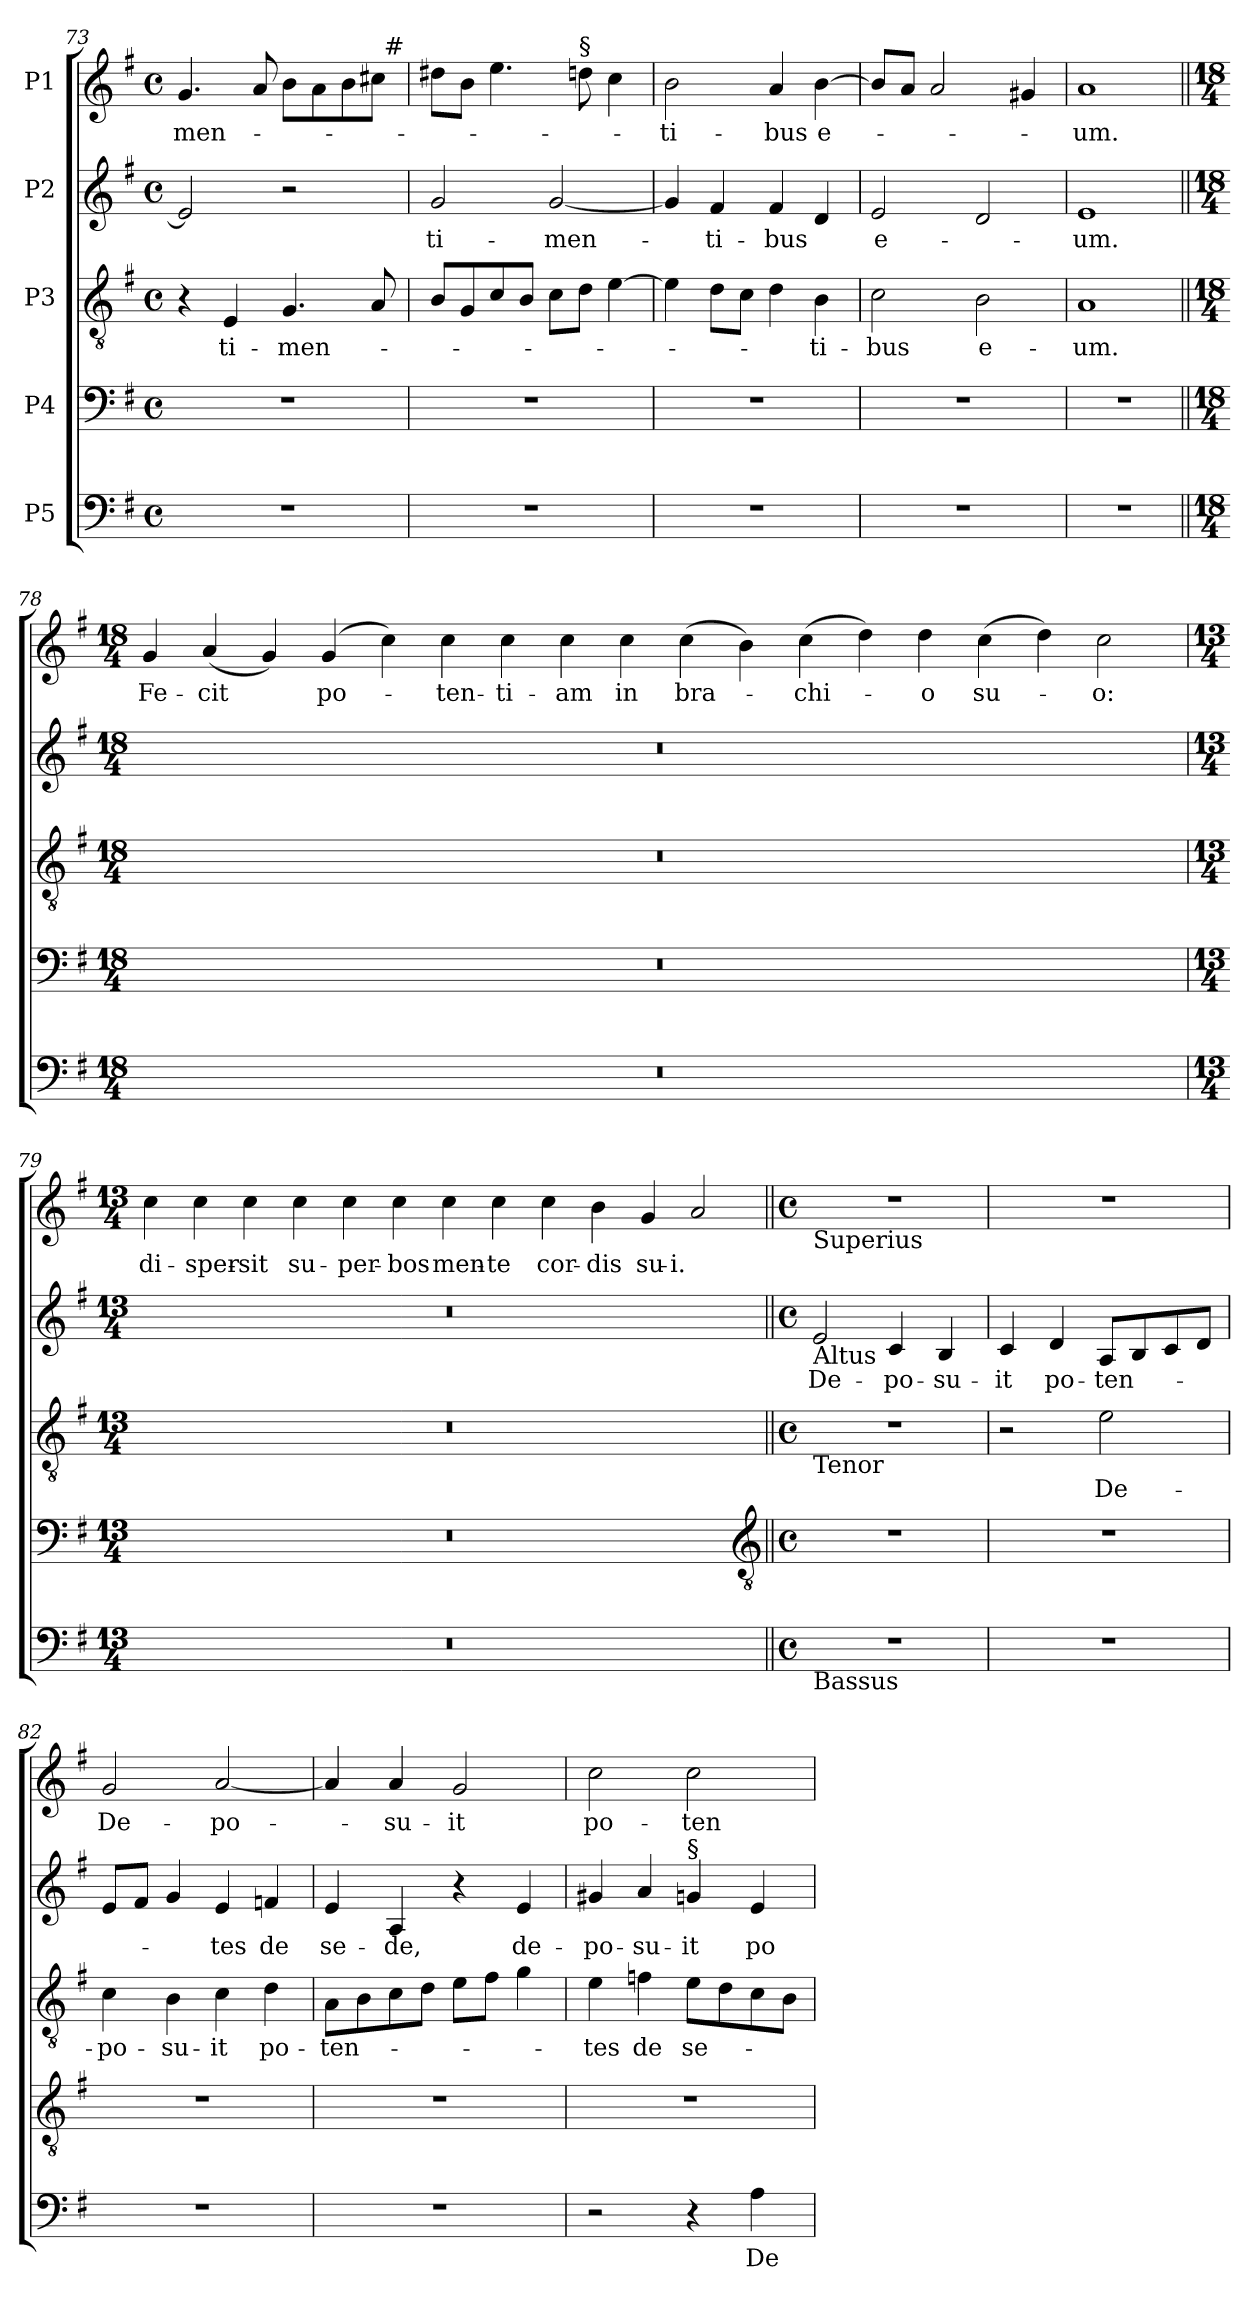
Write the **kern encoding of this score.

**kern	**text	**kern	**kern	**text	**kern	**text	**kern	**text
*part5	*part5	*part4	*part3	*part3	*part2	*part2	*part1	*part1
*staff5	*staff5	*staff4	*staff3	*staff3	*staff2	*staff2	*staff1	*staff1
*I"P5	*	*I"P4	*I"P3	*	*I"P2	*	*I"P1	*
*clefF4	*	*clefF4	*clefGv2	*	*clefG2	*	*clefG2	*
*	*	*	*ITrd7c12	*	*	*	*	*
*k[f#]	*	*k[f#]	*k[f#]	*	*k[f#]	*	*k[f#]	*
*G:	*	*G:	*G:	*	*G:	*	*G:	*
*M4/4	*	*M4/4	*M4/4	*	*M4/4	*	*M4/4	*
*met(c)	*	*met(c)	*met(c)	*	*met(c)	*	*met(c)	*
=73	=73	=73	=73	=73	=73	=73	=73	=73
!	!	!	!	!	!	!	!LO:TX:a:t=§	!
!	!	!	!	!	!	!	!	!LO:LY:b
*	*	*	*	*	*	*	*^	*
1r	.	1r	4r	.	2e/]	.	4.g/	2ryy	-men-
!	!	!	!	!LO:LY:b	!	!	!	!	!
.	.	.	4EE/	ti-	.	.	.	.	.
.	.	.	.	.	.	.	8a/	.	.
!	!	!	!	!LO:LY:b	!	!	!	!	!
.	.	.	4.GG/	-men-	2r	.	8b\L	4ryy	.
.	.	.	.	.	.	.	8a\	.	.
.	.	.	.	.	.	.	8b\	8ryy	.
.	.	.	8AA/	.	.	.	8cc#\J	32ryy	.
!	!	!	!	!	!	!	!	!LO:TX:a:t=#	!
.	.	.	.	.	.	.	.	16.ryy	.
=74	=74	=74	=74	=74	=74	=74	=74	=74	=74
!	!	!	!	!	!	!LO:LY:b	!	!	!
*	*	*	*	*	*	*	*v	*v	*
1r	.	1r	8BB/L	.	2g/	ti-	8dd#X\L	.
.	.	.	8GG/	.	.	.	8b\J	.
.	.	.	8C/	.	.	.	4.ee\	.
.	.	.	8BB/J	.	.	.	.	.
!	!	!	!	!	!	!LO:LY:b	!	!
.	.	.	8C\L	.	[<2g/	-men-	.	.
!	!	!	!	!	!	!	!LO:TX:a:t=§	!
.	.	.	8D\J	.	.	.	8dd\	.
.	.	.	[>4E\	.	.	.	4cc\	.
=75	=75	=75	=75	=75	=75	=75	=75	=75
!	!	!	!	!	!	!	!	!LO:LY:b
1r	.	1r	4E\]	.	4g/]	.	2b\	-ti-
!	!	!	!	!	!	!LO:LY:b	!	!
.	.	.	8D\L	.	4f#/	-ti-	.	.
.	.	.	8C\J	.	.	.	.	.
!	!	!	!	!	!	!LO:LY:b	!	!LO:LY:b
.	.	.	4D\	.	4f#/	-bus	4a/	-bus
!	!	!	!	!LO:LY:b	!	!	!	!LO:LY:b
.	.	.	4BB\	-ti-	4d/	.	[>4b\	e-
=76	=76	=76	=76	=76	=76	=76	=76	=76
!	!	!	!	!LO:LY:b	!	!LO:LY:b	!	!
1r	.	1r	2C\	-bus	2e/	e-	8b/L]	.
.	.	.	.	.	.	.	8a/J	.
.	.	.	.	.	.	.	2a/	.
!	!	!	!	!LO:LY:b	!	!	!	!
.	.	.	2BB\	e-	2d/	.	.	.
.	.	.	.	.	.	.	4g#X/	.
=77	=77	=77	=77	=77	=77	=77	=77	=77
!	!	!	!	!LO:LY:b	!	!LO:LY:b	!	!LO:LY:b
1r	.	1r	1AA	-um.	1e	-um.	1a	-um.
!!LO:PB:g=z
=78||	=78||	=78||	=78||	=78||	=78||	=78||	=78||	=78||
*M18/4	*	*M18/4	*M18/4	*	*M18/4	*	*M18/4	*
!LO:N:vis=1	!	!LO:N:vis=1	!LO:N:vis=1	!	!LO:N:vis=1	!	!	!LO:LY:b
2%9r	.	2%9r	2%9r	.	2%9r	.	4g/	Fe-
!	!	!	!	!	!	!	!	!LO:LY:b
.	.	.	.	.	.	.	(4a/	-cit
.	.	.	.	.	.	.	4g/)	.
!	!	!	!	!	!	!	!	!LO:LY:b
.	.	.	.	.	.	.	(4g/	po-
.	.	.	.	.	.	.	4cc\)	.
!	!	!	!	!	!	!	!	!LO:LY:b
.	.	.	.	.	.	.	4cc\	-ten-
!	!	!	!	!	!	!	!	!LO:LY:b
.	.	.	.	.	.	.	4cc\	-ti-
!	!	!	!	!	!	!	!	!LO:LY:b
.	.	.	.	.	.	.	4cc\	-am
!	!	!	!	!	!	!	!	!LO:LY:b
.	.	.	.	.	.	.	4cc\	in
!	!	!	!	!	!	!	!	!LO:LY:b
.	.	.	.	.	.	.	(>4cc\	bra-
.	.	.	.	.	.	.	4b\)	.
!	!	!	!	!	!	!	!	!LO:LY:b
.	.	.	.	.	.	.	(>4cc\	-chi-
.	.	.	.	.	.	.	4dd\)	.
!	!	!	!	!	!	!	!	!LO:LY:b
.	.	.	.	.	.	.	4dd\	-o
!	!	!	!	!	!	!	!	!LO:LY:b
.	.	.	.	.	.	.	(>4cc\	su-
.	.	.	.	.	.	.	4dd\)	.
!	!	!	!	!	!	!	!	!LO:LY:b
.	.	.	.	.	.	.	2cc\	-o:
=79	=79	=79	=79	=79	=79	=79	=79	=79
*M13/4	*	*M13/4	*M13/4	*	*M13/4	*	*M13/4	*
!LO:N:vis=1	!	!LO:N:vis=1	!LO:N:vis=1	!	!LO:N:vis=1	!	!	!LO:LY:b
4%13r	.	4%13r	4%13r	.	4%13r	.	4cc\	di-
!	!	!	!	!	!	!	!	!LO:LY:b
.	.	.	.	.	.	.	4cc\	-sper-
!	!	!	!	!	!	!	!	!LO:LY:b
.	.	.	.	.	.	.	4cc\	-sit
!	!	!	!	!	!	!	!	!LO:LY:b
.	.	.	.	.	.	.	4cc\	su-
!	!	!	!	!	!	!	!	!LO:LY:b
.	.	.	.	.	.	.	4cc\	-per-
!	!	!	!	!	!	!	!	!LO:LY:b
.	.	.	.	.	.	.	4cc\	-bos
!	!	!	!	!	!	!	!	!LO:LY:b
.	.	.	.	.	.	.	4cc\	men-
!	!	!	!	!	!	!	!	!LO:LY:b
.	.	.	.	.	.	.	4cc\	-te
!	!	!	!	!	!	!	!	!LO:LY:b
.	.	.	.	.	.	.	4cc\	cor-
*	*	*clefGv2	*	*	*	*	*	*
!	!	!	!	!	!	!	!	!LO:LY:b
.	.	.	.	.	.	.	4b\	-dis
!	!	!	!	!	!	!	!	!LO:LY:b
.	.	.	.	.	.	.	4g/	su-
!	!	!	!	!	!	!	!	!LO:LY:b
.	.	.	.	.	.	.	2a/	-i.
!!LO:LB:g=z
=80||	=80||	=80||	=80||	=80||	=80||	=80||	=80||	=80||
*M4/4	*	*M4/4	*M4/4	*	*M4/4	*	*M4/4	*
*met(c)	*	*met(c)	*met(c)	*	*met(c)	*	*met(c)	*
!	!	!	!	!	!	!	!LO:TX:b:t=Superius	!
!	!	!	!	!	!LO:TX:b:t=Altus	!	!	!
!	!	!	!LO:TX:b:t=Tenor	!	!	!	!	!
!LO:TX:b:t=Bassus	!	!	!	!	!	!	!	!
!	!	!	!	!	!	!LO:LY:b	!	!
1r	.	1r	1r	.	2e/	De-	1r	.
!	!	!	!	!	!	!LO:LY:b	!	!
.	.	.	.	.	4c/	-po-	.	.
!	!	!	!	!	!	!LO:LY:b	!	!
.	.	.	.	.	4B/	-su-	.	.
=81	=81	=81	=81	=81	=81	=81	=81	=81
!	!	!	!	!	!	!LO:LY:b	!	!
1r	.	1r	2r	.	4c/	-it	1r	.
!	!	!	!	!	!	!LO:LY:b	!	!
.	.	.	.	.	4d/	po-	.	.
!	!	!	!	!LO:LY:b	!	!LO:LY:b	!	!
.	.	.	2E\	De-	8A/L	-ten-	.	.
.	.	.	.	.	8B/	.	.	.
.	.	.	.	.	8c/	.	.	.
.	.	.	.	.	8d/J	.	.	.
=82	=82	=82	=82	=82	=82	=82	=82	=82
!	!	!	!	!LO:LY:b	!	!	!	!LO:LY:b
1r	.	1r	4C\	-po-	8e/L	.	2g/	De-
.	.	.	.	.	8f#/J	.	.	.
!	!	!	!	!LO:LY:b	!	!	!	!
.	.	.	4BB\	-su-	4g/	.	.	.
!	!	!	!	!LO:LY:b	!	!LO:LY:b	!	!LO:LY:b
.	.	.	4C\	-it	4e/	-tes	[<2a/	-po-
!	!	!	!	!LO:LY:b	!	!LO:LY:b	!	!
.	.	.	4D\	po-	4fn/	de	.	.
=83	=83	=83	=83	=83	=83	=83	=83	=83
!	!	!	!	!LO:LY:b	!	!LO:LY:b	!	!
1r	.	1r	8AA\L	-ten-	4e/	se-	4a/]	.
.	.	.	8BB\	.	.	.	.	.
!	!	!	!	!	!	!LO:LY:b	!	!LO:LY:b
.	.	.	8C\	.	4A/	-de,	4a/	-su-
.	.	.	8D\J	.	.	.	.	.
!	!	!	!	!	!	!	!	!LO:LY:b
.	.	.	8E\L	.	4r	.	2g/	-it
.	.	.	8F#\J	.	.	.	.	.
!	!	!	!	!	!	!LO:LY:b	!	!
.	.	.	4G\	.	4e/	de-	.	.
=84	=84	=84	=84	=84	=84	=84	=84	=84
!	!	!	!	!LO:LY:b	!	!LO:LY:b	!	!LO:LY:b
2r	.	1r	4E\	-tes	4g#X/	-po-	2cc\	po-
!	!	!	!	!LO:LY:b	!	!LO:LY:b	!	!
.	.	.	4Fn\	de	4a/	-su-	.	.
!	!	!	!	!	!LO:TX:a:t=§	!	!	!
!	!	!	!	!LO:LY:b	!	!LO:LY:b	!	!LO:LY:b
4r	.	.	8E\L	se-	4g/	-it	2cc\	-ten-
.	.	.	8D\	.	.	.	.	.
!	!LO:LY:b	!	!	!	!	!LO:LY:b	!	!
4A\	De-	.	8C\	.	4e/	po-	.	.
.	.	.	8BB\J	.	.	.	.	.
=	=	=	=	=	=	=	=	=
*-	*-	*-	*-	*-	*-	*-	*-	*-
